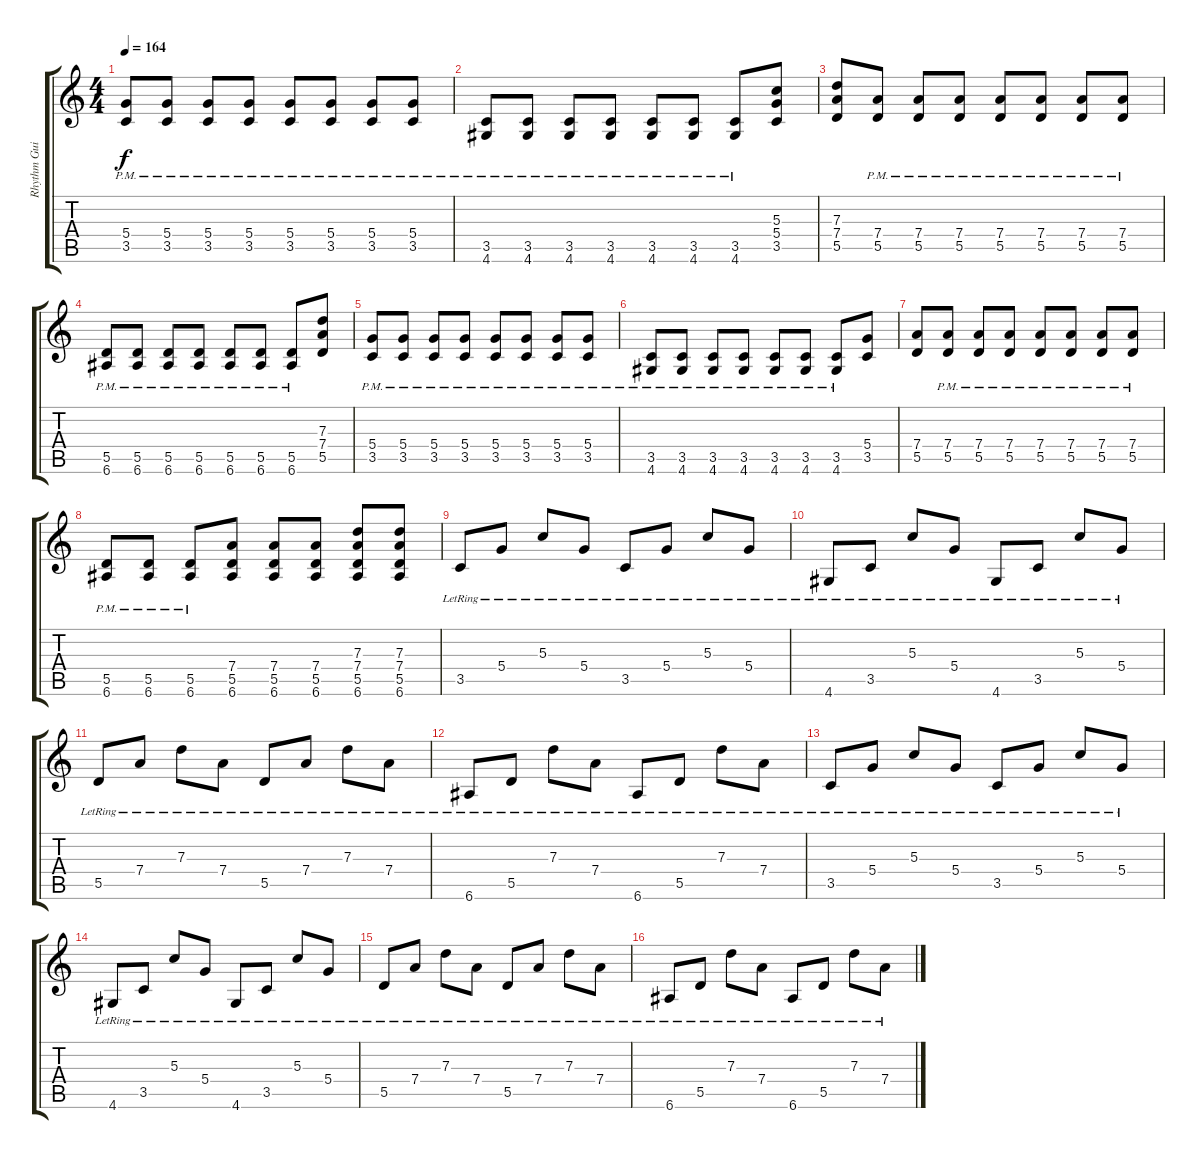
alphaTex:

\track ("Rhythm Guitar" "Rhythm Gui") {instrument distortionguitar}
\staff {score tabs}
\tuning (E4 B3 G3 D3 A2 E2) {hide}
\ts (4 4)
\tempo 164
\clef g2
\ks c
(5.4{pm} 3.5{pm}).8{dy f} (5.4{pm} 3.5{pm}).8 (5.4{pm} 3.5{pm}).8 (5.4{pm} 3.5{pm}).8 (5.4{pm} 3.5{pm}).8 (5.4{pm} 3.5{pm}).8 (5.4{pm} 3.5{pm}).8 (5.4{pm} 3.5{pm}).8 |
(3.5{pm} 4.6{pm}).8 (3.5{pm} 4.6{pm}).8 (3.5{pm} 4.6{pm}).8 (3.5{pm} 4.6{pm}).8 (3.5{pm} 4.6{pm}).8 (3.5{pm} 4.6{pm}).8 (3.5{pm} 4.6{pm}).8 (5.3 5.4 3.5).8 |
(7.3 7.4 5.5).8 (7.4{pm} 5.5{pm}).8 (7.4{pm} 5.5{pm}).8 (7.4{pm} 5.5{pm}).8 (7.4{pm} 5.5{pm}).8 (7.4{pm} 5.5{pm}).8 (7.4{pm} 5.5{pm}).8 (7.4{pm} 5.5{pm}).8 |
(5.5{pm} 6.6{pm}).8 (5.5{pm} 6.6{pm}).8 (5.5{pm} 6.6{pm}).8 (5.5{pm} 6.6{pm}).8 (5.5{pm} 6.6{pm}).8 (5.5{pm} 6.6{pm}).8 (5.5{pm} 6.6{pm}).8 (7.3 7.4 5.5).8 |
(5.4{pm} 3.5{pm}).8 (5.4{pm} 3.5{pm}).8 (5.4{pm} 3.5{pm}).8 (5.4{pm} 3.5{pm}).8 (5.4{pm} 3.5{pm}).8 (5.4{pm} 3.5{pm}).8 (5.4{pm} 3.5{pm}).8 (5.4{pm} 3.5{pm}).8 |
(3.5{pm} 4.6{pm}).8 (3.5{pm} 4.6{pm}).8 (3.5{pm} 4.6{pm}).8 (3.5{pm} 4.6{pm}).8 (3.5{pm} 4.6{pm}).8 (3.5{pm} 4.6{pm}).8 (3.5{pm} 4.6{pm}).8 (5.4 3.5).8 |
(7.4 5.5).8 (7.4{pm} 5.5{pm}).8 (7.4{pm} 5.5{pm}).8 (7.4{pm} 5.5{pm}).8 (7.4{pm} 5.5{pm}).8 (7.4{pm} 5.5{pm}).8 (7.4{pm} 5.5{pm}).8 (7.4{pm} 5.5{pm}).8 |
(5.5{pm} 6.6{pm}).8 (5.5{pm} 6.6{pm}).8 (5.5{pm} 6.6{pm}).8 (7.4 5.5 6.6).8 (7.4 5.5 6.6).8 (7.4 5.5 6.6).8 (7.3 7.4 5.5 6.6).8 (7.3 7.4 5.5 6.6).8 |
3.5{lr}.8 5.4{lr}.8 5.3{lr}.8 5.4{lr}.8 3.5{lr}.8 5.4{lr}.8 5.3{lr}.8 5.4{lr}.8 |
4.6{lr}.8 3.5{lr}.8 5.3{lr}.8 5.4{lr}.8 4.6{lr}.8 3.5{lr}.8 5.3{lr}.8 5.4{lr}.8 |
5.5{lr}.8 7.4{lr}.8 7.3{lr}.8 7.4{lr}.8 5.5{lr}.8 7.4{lr}.8 7.3{lr}.8 7.4{lr}.8 |
6.6{lr}.8 5.5{lr}.8 7.3{lr}.8 7.4{lr}.8 6.6{lr}.8 5.5{lr}.8 7.3{lr}.8 7.4{lr}.8 |
3.5{lr}.8 5.4{lr}.8 5.3{lr}.8 5.4{lr}.8 3.5{lr}.8 5.4{lr}.8 5.3{lr}.8 5.4{lr}.8 |
4.6{lr}.8 3.5{lr}.8 5.3{lr}.8 5.4{lr}.8 4.6{lr}.8 3.5{lr}.8 5.3{lr}.8 5.4{lr}.8 |
5.5{lr}.8 7.4{lr}.8 7.3{lr}.8 7.4{lr}.8 5.5{lr}.8 7.4{lr}.8 7.3{lr}.8 7.4{lr}.8 |
6.6{lr}.8 5.5{lr}.8 7.3{lr}.8 7.4{lr}.8 6.6{lr}.8 5.5{lr}.8 7.3{lr}.8 7.4{lr}.8
